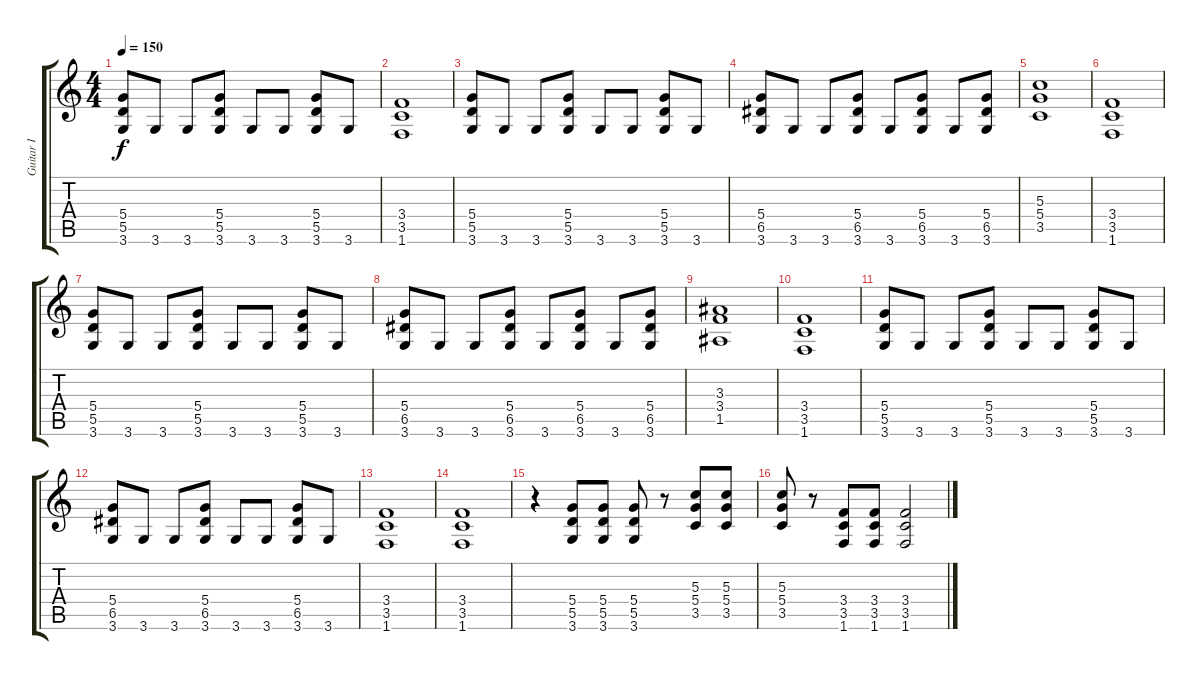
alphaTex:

\track ("Guitar I" "Guitar I") {instrument distortionguitar}
\staff {score tabs}
\tuning (E4 B3 G3 D3 A2 E2) {hide}
\ts (4 4)
\tempo 150
\clef g2
\ks c
(5.4 5.5 3.6).8{dy f} 3.6.8 3.6.8 (5.4 5.5 3.6).8 3.6.8 3.6.8 (5.4 5.5 3.6).8 3.6.8 |
(3.4 3.5 1.6).1 |
(5.4 5.5 3.6).8 3.6.8 3.6.8 (5.4 5.5 3.6).8 3.6.8 3.6.8 (5.4 5.5 3.6).8 3.6.8 |
(5.4 6.5 3.6).8 3.6.8 3.6.8 (5.4 6.5 3.6).8 3.6.8 (5.4 6.5 3.6).8 3.6.8 (5.4 6.5 3.6).8 |
(5.3 5.4 3.5).1 |
(3.4 3.5 1.6).1 |
(5.4 5.5 3.6).8 3.6.8 3.6.8 (5.4 5.5 3.6).8 3.6.8 3.6.8 (5.4 5.5 3.6).8 3.6.8 |
(5.4 6.5 3.6).8 3.6.8 3.6.8 (5.4 6.5 3.6).8 3.6.8 (5.4 6.5 3.6).8 3.6.8 (5.4 6.5 3.6).8 |
(3.3 3.4 1.5).1 |
(3.4 3.5 1.6).1 |
(5.4 5.5 3.6).8 3.6.8 3.6.8 (5.4 5.5 3.6).8 3.6.8 3.6.8 (5.4 5.5 3.6).8 3.6.8 |
(5.4 6.5 3.6).8 3.6.8 3.6.8 (5.4 6.5 3.6).8 3.6.8 3.6.8 (5.4 6.5 3.6).8 3.6.8 |
(3.4 3.5 1.6).1 |
(3.4 3.5 1.6).1 |
r.4 (5.4 5.5 3.6).8 (5.4 5.5 3.6).8 (5.4 5.5 3.6).8 r.8 (5.3 5.4 3.5).8 (5.3 5.4 3.5).8 |
(5.3 5.4 3.5).8 r.8 (3.4 3.5 1.6).8 (3.4 3.5 1.6).8 (3.4 3.5 1.6).2
